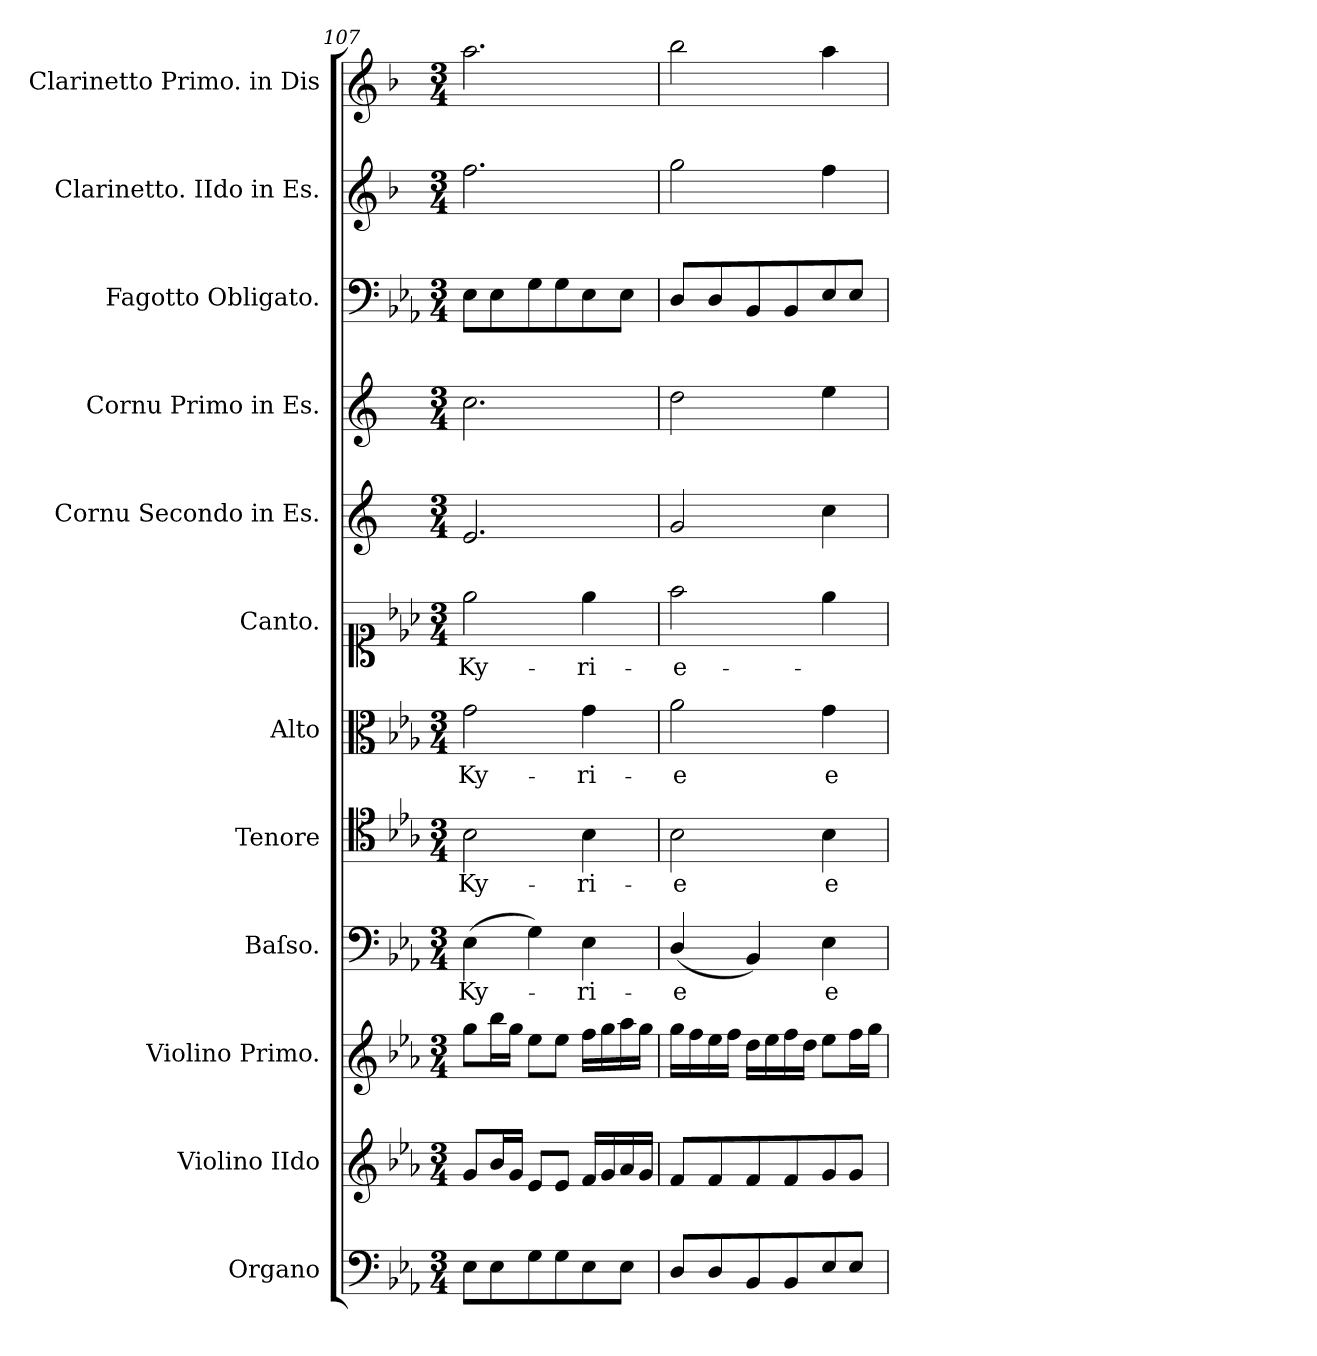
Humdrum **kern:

**kern	**kern	**kern	**kern	**text	**kern	**text	**kern	**text	**kern	**text	**kern	**kern	**kern	**kern	**kern
*part12	*part11	*part10	*part9	*part9	*part8	*part8	*part7	*part7	*part6	*part6	*part5	*part4	*part3	*part2	*part1
*staff12	*staff11	*staff10	*staff9	*staff9	*staff8	*staff8	*staff7	*staff7	*staff6	*staff6	*staff5	*staff4	*staff3	*staff2	*staff1
*I"Organo	*I"Violino IIdo	*I"Violino Primo.	*I"Baſso.	*	*I"Tenore	*	*I"Alto	*	*I"Canto.	*	*I"Cornu Secondo in Es.	*I"Cornu Primo in Es.	*I"Fagotto Obligato.	*I"Clarinetto. IIdo in Es.	*I"Clarinetto Primo. in Dis
*I'org	*I'vl II	*I'vl I	*I'B	*	*I'T	*	*I'A	*	*	*	*I'cor 2 in E♭	*I'cor 1 in E♭	*I'fag	*I'cl 2 in E♭	*I'cl 2 in E♭
*clefF4	*clefG2	*clefG2	*clefF4	*	*clefC4	*	*clefC3	*	*clefC1	*	*clefG2	*clefG2	*clefF4	*clefG2	*clefG2
*	*	*	*	*	*	*	*	*	*	*	*ITrd5c9	*ITrd5c9	*	*ITrd1c2	*ITrd1c2
*k[b-e-a-]	*k[b-e-a-]	*k[b-e-a-]	*k[b-e-a-]	*	*k[b-e-a-]	*	*k[b-e-a-]	*	*k[b-e-a-]	*	*k[b-e-a-]	*k[b-e-a-]	*k[b-e-a-]	*k[b-e-a-]	*k[b-e-a-]
*M3/4	*M3/4	*M3/4	*M3/4	*	*M3/4	*	*M3/4	*	*M3/4	*	*M3/4	*M3/4	*M3/4	*M3/4	*M3/4
=107	=107	=107	=107	=107	=107	=107	=107	=107	=107	=107	=107	=107	=107	=107	=107
8E-\L	8g/L	8gg\L	(4E-\	Ky-	2B-\	Ky-	2g\	Ky-	2ee-\	Ky-	2.G/	2.e-\	8E-\L	2.ee-\	2.gg\
8E-\	16b-/L	16bb-\L	.	.	.	.	.	.	.	.	.	.	8E-\	.	.
.	16g/JJ	16gg\JJ	.	.	.	.	.	.	.	.	.	.	.	.	.
8G\	8e-/L	8ee-\L	4G\)	.	.	.	.	.	.	.	.	.	8G\	.	.
8G\	8e-/J	8ee-\J	.	.	.	.	.	.	.	.	.	.	8G\	.	.
8E-\	16f/LL	16ff\LL	4E-\	-ri-	4B-\	-ri-	4g\	-ri-	4ee-\	-ri-	.	.	8E-\	.	.
.	16g/	16gg\	.	.	.	.	.	.	.	.	.	.	.	.	.
8E-\J	16a-/	16aa-\	.	.	.	.	.	.	.	.	.	.	8E-\J	.	.
.	16g/JJ	16gg\JJ	.	.	.	.	.	.	.	.	.	.	.	.	.
=108	=108	=108	=108	=108	=108	=108	=108	=108	=108	=108	=108	=108	=108	=108	=108
8D/L	8f/L	16gg\LL	(4D/	-e	2B-\	-e	2a-\	-e	2ff\	-e-	2B-/	2f\	8D/L	2ff\	2aa-\
.	.	16ff\	.	.	.	.	.	.	.	.	.	.	.	.	.
8D/	8f/	16ee-\	.	.	.	.	.	.	.	.	.	.	8D/	.	.
.	.	16ff\JJ	.	.	.	.	.	.	.	.	.	.	.	.	.
8BB-/	8f/	16dd\LL	4BB-/)	.	.	.	.	.	.	.	.	.	8BB-/	.	.
.	.	16ee-\	.	.	.	.	.	.	.	.	.	.	.	.	.
8BB-/	8f/	16ff\	.	.	.	.	.	.	.	.	.	.	8BB-/	.	.
.	.	16dd\JJ	.	.	.	.	.	.	.	.	.	.	.	.	.
8E-/	8g/	8ee-\L	4E-\	e-	4B-\	e-	4g\	e-	4ee-\	.	4e-\	4g\	8E-/	4ee-\	4gg\
8E-/J	8g/J	16ff\L	.	.	.	.	.	.	.	.	.	.	8E-/J	.	.
.	.	16gg\JJ	.	.	.	.	.	.	.	.	.	.	.	.	.
=	=	=	=	=	=	=	=	=	=	=	=	=	=	=	=
*-	*-	*-	*-	*-	*-	*-	*-	*-	*-	*-	*-	*-	*-	*-	*-
